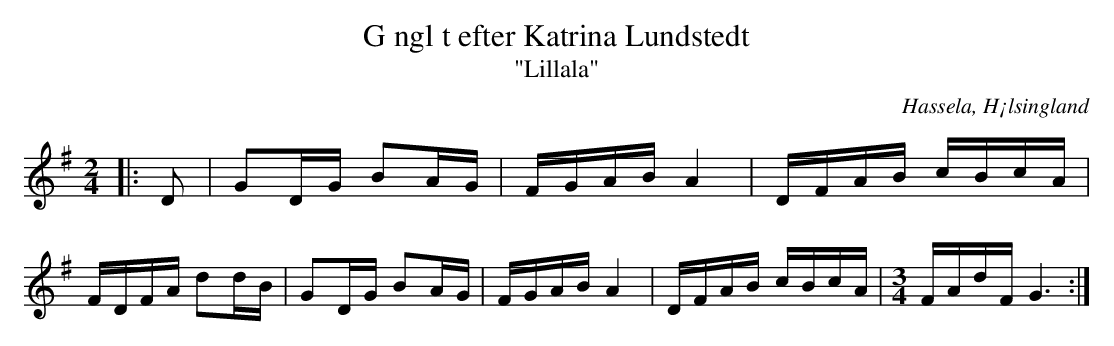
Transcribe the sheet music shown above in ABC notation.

X:1
T:G ngl t efter Katrina Lundstedt
T:"Lillala"
O:Hassela, H¡lsingland
M:2/4
L:1/8
K:G
|: D | GD/G/ BA/G/ | F/G/A/B/ A2 | D/F/A/B/ c/B/c/A/ | F/D/F/A/ dd/B/ | GD/G/ BA/G/ | F/G/A/B/ A2 | D/F/A/B/ c/B/c/A/ |[M:3/4] F/A/d/F/ G3 :|
